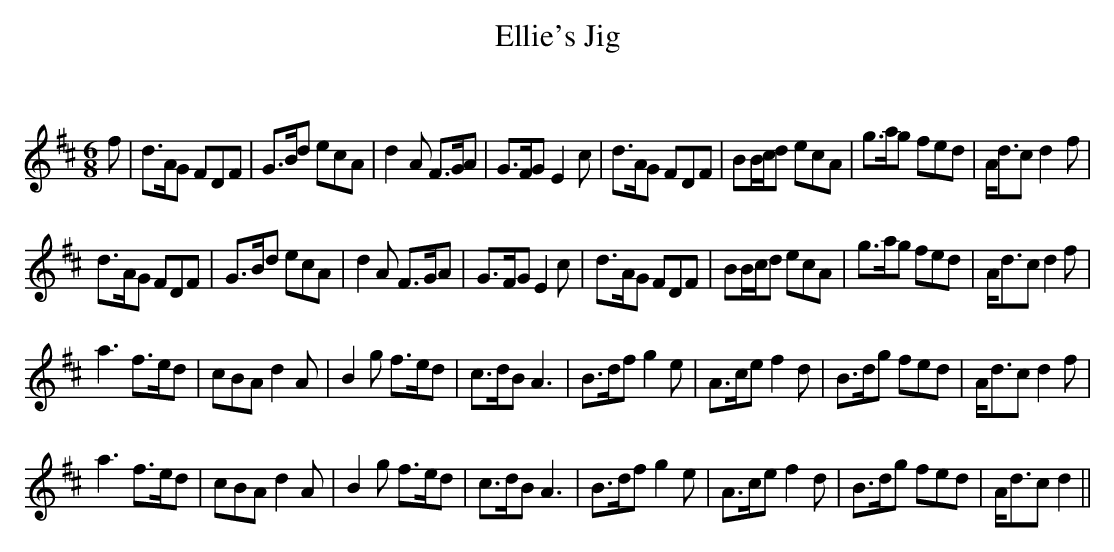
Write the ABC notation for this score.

X:1
T: Ellie's Jig
C:
Q:180
K:D
M:6/8
L:1/16
f2|d3AG2 F2D2F2|G3Bd2 e2c2A2|d4A2 F3GA2|G3FG2 E4c2|d3AG2 F2D2F2|B2Bcd2 e2c2A2|g3ag2 f2e2d2|Ad3c2 d4f2|
d3AG2 F2D2F2|G3Bd2 e2c2A2|d4A2 F3GA2|G3FG2 E4c2|d3AG2 F2D2F2|B2Bcd2 e2c2A2|g3ag2 f2e2d2|Ad3c2 d4f2|
a6 f3ed2|c2B2A2 d4A2|B4g2 f3ed2|c3dB2 A6|B3df2 g4e2|A3ce2 f4d2|B3dg2 f2e2d2|Ad3c2 d4f2|
a6 f3ed2|c2B2A2 d4A2|B4g2 f3ed2|c3dB2 A6|B3df2 g4e2|A3ce2 f4d2|B3dg2 f2e2d2|Ad3c2 d4||
